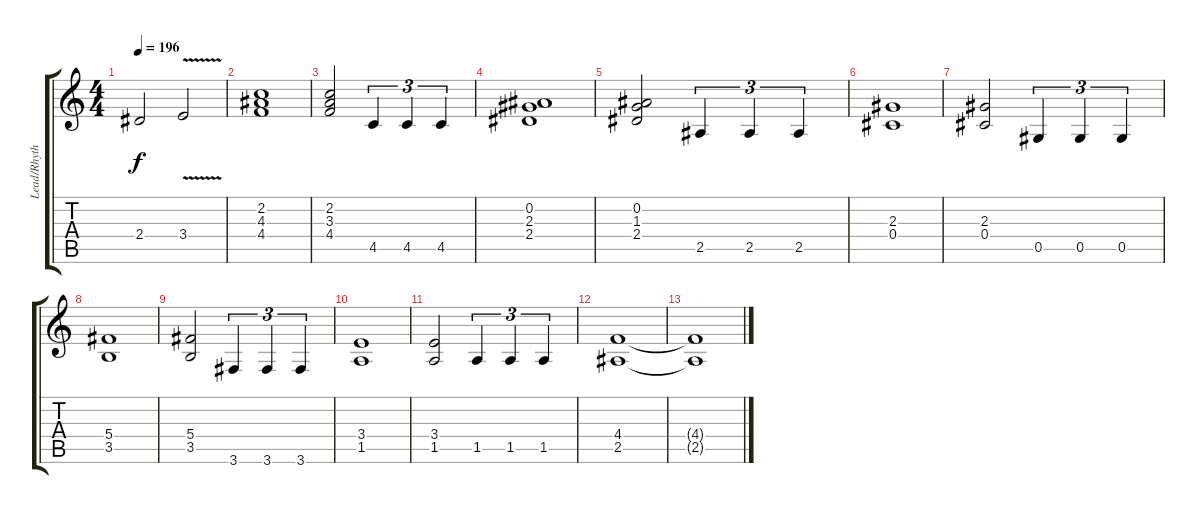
\track ("Lead/Rhythm Guitar" "Lead/Rhyth") {instrument distortionguitar}
\staff {score tabs}
\tuning (Eb4 Bb3 Gb3 Db3 Ab2 Eb2) {hide}
\ts (4 4)
\tempo 196
\clef g2
\ks c
2.4.2{dy f} 3.4{v}.2 |
(2.2 4.3 4.4).1 |
(2.2 3.3 4.4).2 4.5.4{tu (3 2)} 4.5.4{tu (3 2)} 4.5.4{tu (3 2)} |
(0.2 2.3 2.4).1 |
(0.2 1.3 2.4).2 2.5.4{tu (3 2)} 2.5.4{tu (3 2)} 2.5.4{tu (3 2)} |
(2.3 0.4).1 |
(2.3 0.4).2 0.5.4{tu (3 2)} 0.5.4{tu (3 2)} 0.5.4{tu (3 2)} |
(5.4 3.5).1 |
(5.4 3.5).2 3.6.4{tu (3 2)} 3.6.4{tu (3 2)} 3.6.4{tu (3 2)} |
(3.4 1.5).1 |
(3.4 1.5).2 1.5.4{tu (3 2)} 1.5.4{tu (3 2)} 1.5.4{tu (3 2)} |
(4.4 2.5).1 |
(4.4{t} 2.5{t}).1
